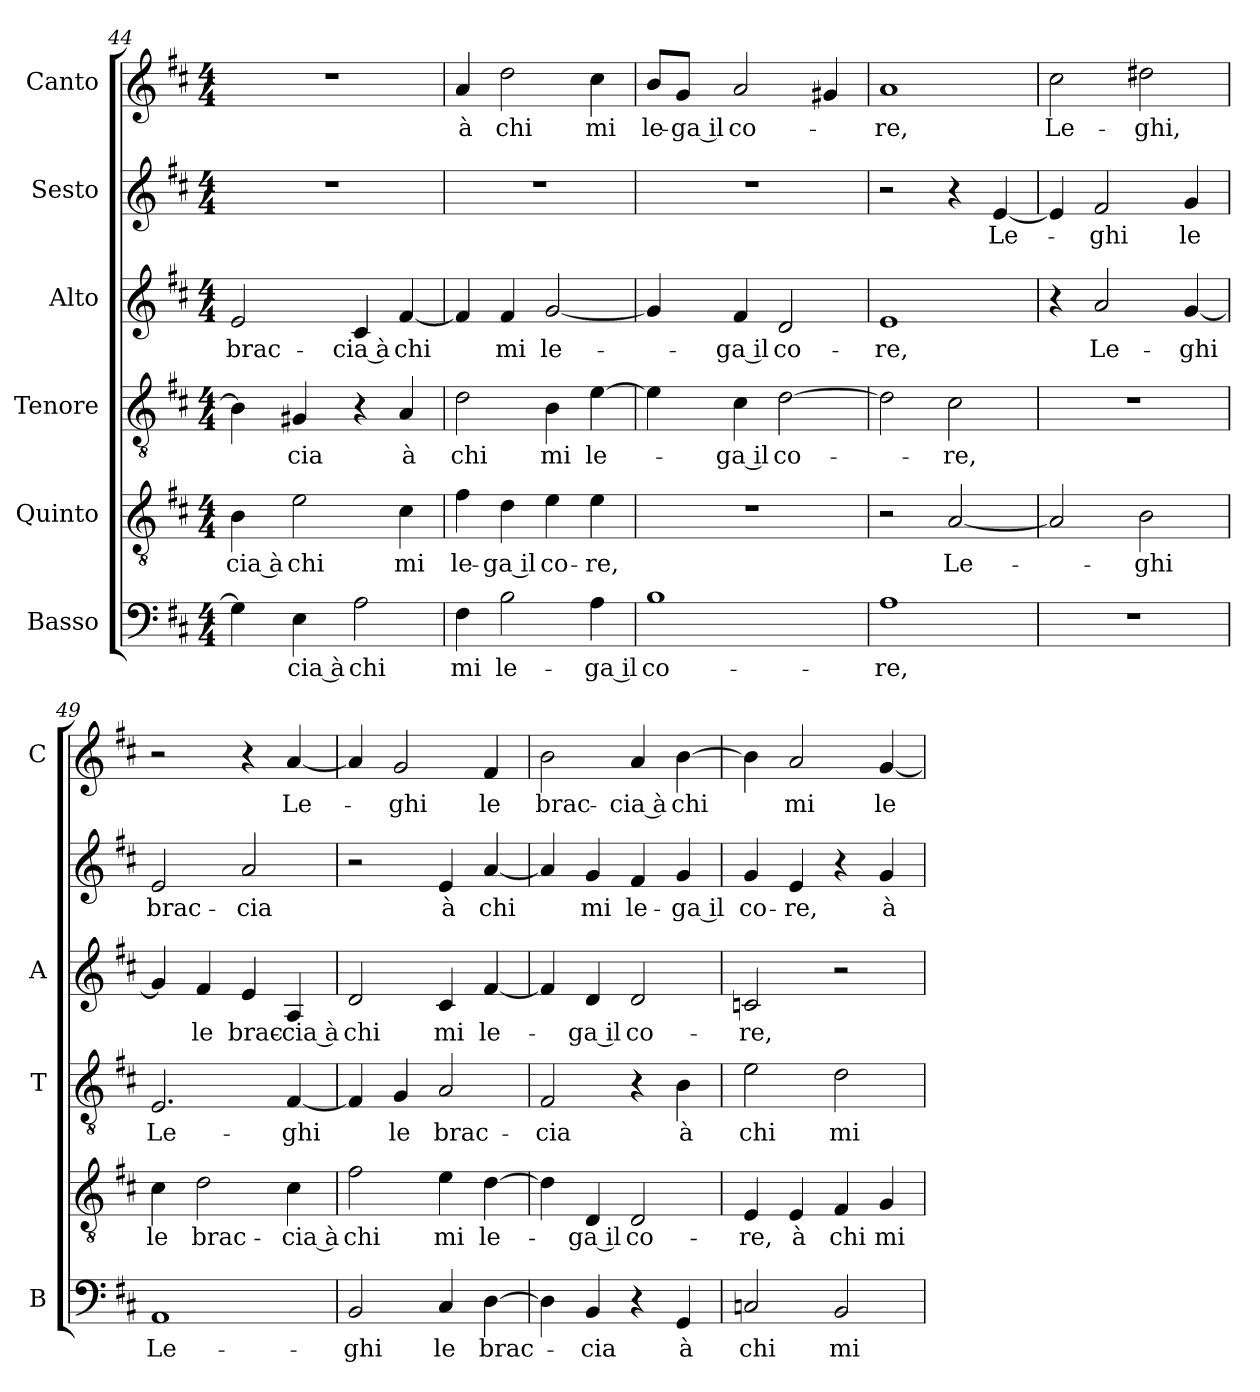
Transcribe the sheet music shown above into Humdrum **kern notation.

**kern	**text	**kern	**text	**kern	**text	**kern	**text	**kern	**text	**kern	**text
*part6	*part6	*part5	*part5	*part4	*part4	*part3	*part3	*part2	*part2	*part1	*part1
*staff6	*staff6	*staff5	*staff5	*staff4	*staff4	*staff3	*staff3	*staff2	*staff2	*staff1	*staff1
*I"Basso	*	*I"Quinto	*	*I"Tenore	*	*I"Alto	*	*I"Sesto	*	*I"Canto	*
*I'B	*	*	*	*I'T	*	*I'A	*	*	*	*I'C	*
*clefF4	*	*clefGv2	*	*clefGv2	*	*clefG2	*	*clefG2	*	*clefG2	*
*k[f#c#]	*	*k[f#c#]	*	*k[f#c#]	*	*k[f#c#]	*	*k[f#c#]	*	*k[f#c#]	*
*D:	*	*D:	*	*D:	*	*D:	*	*D:	*	*D:	*
*M4/4	*	*M4/4	*	*M4/4	*	*M4/4	*	*M4/4	*	*M4/4	*
=44	=44	=44	=44	=44	=44	=44	=44	=44	=44	=44	=44
!	!	!	!LO:LY:b	!	!	!	!LO:LY:b	!	!	!	!
4G\]	.	4B\	-cia à	4B\]	.	2e/	brac-	1r	.	1r	.
!	!LO:LY:b	!	!LO:LY:b	!	!LO:LY:b	!	!	!	!	!	!
4E\	-cia à	2e\	chi	4G#X/	-cia	.	.	.	.	.	.
!	!LO:LY:b	!	!	!	!	!	!LO:LY:b	!	!	!	!
2A\	chi	.	.	4r	.	4c#/	-cia à	.	.	.	.
!	!	!	!LO:LY:b	!	!LO:LY:b	!	!LO:LY:b	!	!	!	!
.	.	4c#\	mi	4A/	à	[4f#/	chi	.	.	.	.
=45	=45	=45	=45	=45	=45	=45	=45	=45	=45	=45	=45
!	!LO:LY:b	!	!LO:LY:b	!	!LO:LY:b	!	!	!	!	!	!LO:LY:b
4F#\	mi	4f#\	le-	2d\	chi	4f#/]	.	1r	.	4a/	à
!	!LO:LY:b	!	!LO:LY:b	!	!	!	!LO:LY:b	!	!	!	!LO:LY:b
2B\	le-	4d\	-ga il	.	.	4f#/	mi	.	.	2dd\	chi
!	!	!	!LO:LY:b	!	!LO:LY:b	!	!LO:LY:b	!	!	!	!
.	.	4e\	co-	4B\	mi	[2g/	le-	.	.	.	.
!	!LO:LY:b	!	!LO:LY:b	!	!LO:LY:b	!	!	!	!	!	!LO:LY:b
4A\	-ga il	4e\	-re,	[4e\	le-	.	.	.	.	4cc#\	mi
=46	=46	=46	=46	=46	=46	=46	=46	=46	=46	=46	=46
!	!LO:LY:b	!	!	!	!	!	!	!	!	!	!LO:LY:b
1B	co-	1r	.	4e\]	.	4g/]	.	1r	.	8b/L	le-
!	!	!	!	!	!	!	!	!	!	!	!LO:LY:b
.	.	.	.	.	.	.	.	.	.	8g/J	-ga il
!	!	!	!	!	!LO:LY:b	!	!LO:LY:b	!	!	!	!LO:LY:b
.	.	.	.	4c#\	-ga il	4f#/	-ga il	.	.	2a/	co-
!	!	!	!	!	!LO:LY:b	!	!LO:LY:b	!	!	!	!
.	.	.	.	[2d\	co-	2d/	co-	.	.	.	.
.	.	.	.	.	.	.	.	.	.	4g#X/	.
=47	=47	=47	=47	=47	=47	=47	=47	=47	=47	=47	=47
!	!LO:LY:b	!	!	!	!	!	!LO:LY:b	!	!	!	!LO:LY:b
1A	-re,	2r	.	2d\]	.	1e	-re,	2r	.	1a	-re,
!	!	!	!LO:LY:b	!	!LO:LY:b	!	!	!	!	!	!
.	.	[2A/	Le-	2c#\	-re,	.	.	4r	.	.	.
!	!	!	!	!	!	!	!	!	!LO:LY:b	!	!
.	.	.	.	.	.	.	.	[4e/	Le-	.	.
=48	=48	=48	=48	=48	=48	=48	=48	=48	=48	=48	=48
!	!	!	!	!	!	!	!	!	!	!	!LO:LY:b
1r	.	2A/]	.	1r	.	4r	.	4e/]	.	2cc#\	Le-
!	!	!	!	!	!	!	!LO:LY:b	!	!LO:LY:b	!	!
.	.	.	.	.	.	2a/	Le-	2f#/	-ghi	.	.
!	!	!	!LO:LY:b	!	!	!	!	!	!	!	!LO:LY:b
.	.	2B\	-ghi	.	.	.	.	.	.	2dd#X\	-ghi,
!	!	!	!	!	!	!	!LO:LY:b	!	!LO:LY:b	!	!
.	.	.	.	.	.	[4g/	-ghi	4g/	le	.	.
=49	=49	=49	=49	=49	=49	=49	=49	=49	=49	=49	=49
!	!LO:LY:b	!	!LO:LY:b	!	!LO:LY:b	!	!	!	!LO:LY:b	!	!
1AA	Le-	4c#\	le	2.E/	Le-	4g/]	.	2e/	brac-	2r	.
!	!	!	!LO:LY:b	!	!	!	!LO:LY:b	!	!	!	!
.	.	2d\	brac-	.	.	4f#/	le	.	.	.	.
!	!	!	!	!	!	!	!LO:LY:b	!	!LO:LY:b	!	!
.	.	.	.	.	.	4e/	brac-	2a/	-cia	4r	.
!	!	!	!LO:LY:b	!	!LO:LY:b	!	!LO:LY:b	!	!	!	!LO:LY:b
.	.	4c#\	-cia à	[4F#/	-ghi	4A/	-cia à	.	.	[4a/	Le-
=50	=50	=50	=50	=50	=50	=50	=50	=50	=50	=50	=50
!	!LO:LY:b	!	!LO:LY:b	!	!	!	!LO:LY:b	!	!	!	!
2BB/	-ghi	2f#\	chi	4F#/]	.	2d/	chi	2r	.	4a/]	.
!	!	!	!	!	!LO:LY:b	!	!	!	!	!	!LO:LY:b
.	.	.	.	4G/	le	.	.	.	.	2g/	-ghi
!	!LO:LY:b	!	!LO:LY:b	!	!LO:LY:b	!	!LO:LY:b	!	!LO:LY:b	!	!
4C#/	le	4e\	mi	2A/	brac-	4c#/	mi	4e/	à	.	.
!	!LO:LY:b	!	!LO:LY:b	!	!	!	!LO:LY:b	!	!LO:LY:b	!	!LO:LY:b
[4D\	brac-	[4d\	le-	.	.	[4f#/	le-	[4a/	chi	4f#/	le
!!LO:LB:g=z
=51	=51	=51	=51	=51	=51	=51	=51	=51	=51	=51	=51
!	!	!	!	!	!LO:LY:b	!	!	!	!	!	!LO:LY:b
4D\]	.	4d\]	.	2F#/	-cia	4f#/]	.	4a/]	.	2b\	brac-
!	!LO:LY:b	!	!LO:LY:b	!	!	!	!LO:LY:b	!	!LO:LY:b	!	!
4BB/	-cia	4D/	-ga il	.	.	4d/	-ga il	4g/	mi	.	.
!	!	!	!LO:LY:b	!	!	!	!LO:LY:b	!	!LO:LY:b	!	!LO:LY:b
4r	.	2D/	co-	4r	.	2d/	co-	4f#/	le-	4a/	-cia à
!	!LO:LY:b	!	!	!	!LO:LY:b	!	!	!	!LO:LY:b	!	!LO:LY:b
4GG/	à	.	.	4B\	à	.	.	4g/	-ga il	[4b\	chi
=52	=52	=52	=52	=52	=52	=52	=52	=52	=52	=52	=52
!	!LO:LY:b	!	!LO:LY:b	!	!LO:LY:b	!	!LO:LY:b	!	!LO:LY:b	!	!
2Cn/	chi	4E/	-re,	2e\	chi	2cn/	-re,	4g/	co-	4b\]	.
!	!	!	!LO:LY:b	!	!	!	!	!	!LO:LY:b	!	!LO:LY:b
.	.	4E/	à	.	.	.	.	4e/	-re,	2a/	mi
!	!LO:LY:b	!	!LO:LY:b	!	!LO:LY:b	!	!	!	!	!	!
2BB/	mi	4F#/	chi	2d\	mi	2r	.	4r	.	.	.
!	!	!	!LO:LY:b	!	!	!	!	!	!LO:LY:b	!	!LO:LY:b
.	.	4G/	mi	.	.	.	.	4g/	à	[4g/	le-
=	=	=	=	=	=	=	=	=	=	=	=
*-	*-	*-	*-	*-	*-	*-	*-	*-	*-	*-	*-
